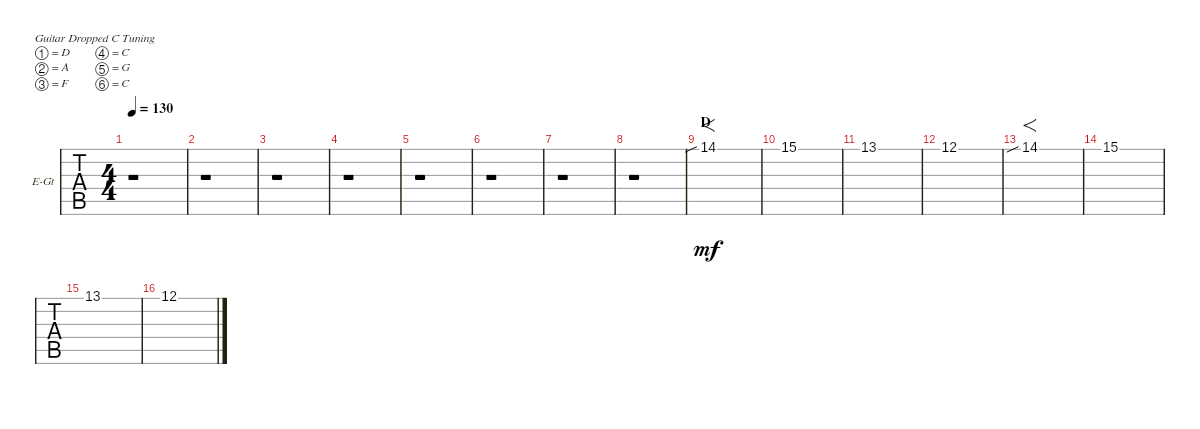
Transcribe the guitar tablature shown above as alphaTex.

\defaultSystemsLayout 4
\bracketExtendMode groupsimilarinstruments
\firstSystemTrackNameOrientation horizontal
\otherSystemsTrackNameOrientation horizontal
\track ("Overdrive Guitar3" "E-Gt") {instrument overdrivenguitar}
\staff {tabs}
\tuning (D4 A3 F3 C3 G2 C2)
\ts (4 4)
\tempo 130
\clef g2
\scale
0.5
\ks c
r.1{dy mf} |
\scale
0.5 r.1 |
\scale
0.5 r.1 |
\scale
0.5 r.1 |
\scale
0.5 r.1 |
\scale
0.5 r.1 |
\scale
0.5 r.1 |
\scale
0.5 r.1 |
\section ("" "D")
\scale
0.5 14.1{sib}.1{f} |
\scale
0.5 15.1.1 |
\scale
0.5 13.1.1 |
\scale
0.5 12.1.1 |
\scale
0.5 14.1{sib}.1{f} |
\scale
0.5 15.1.1 |
13.1.1 |
12.1.1
